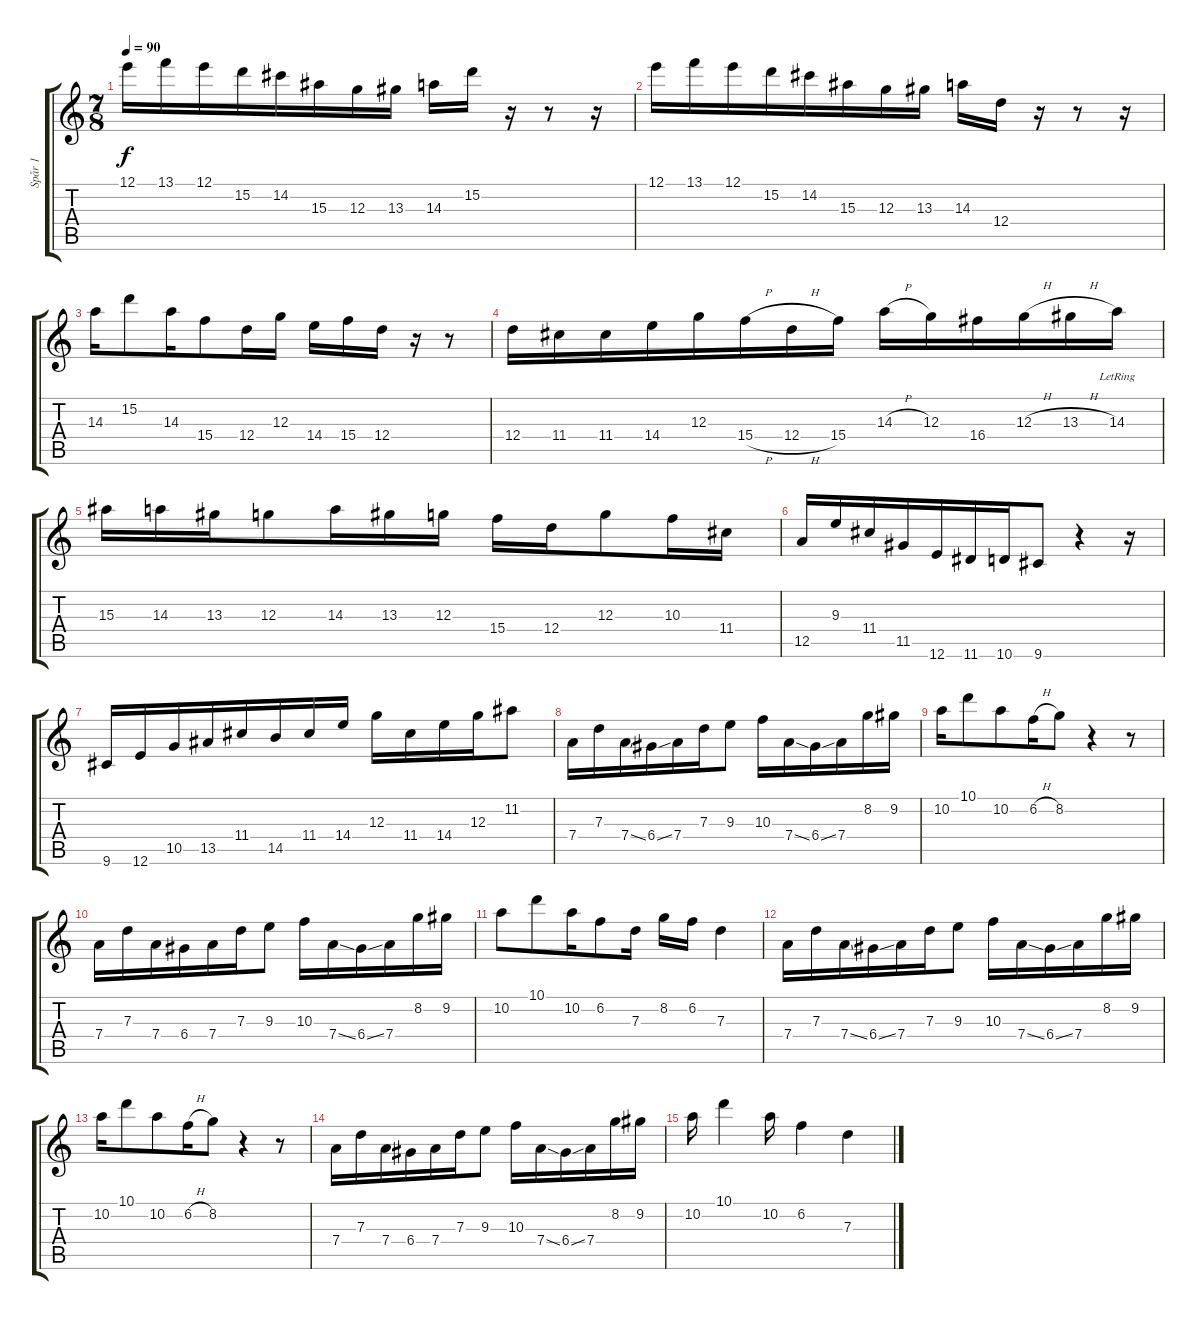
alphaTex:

\track ("Spår 1" "Spår 1") {instrument electricguitarjazz}
\staff {score tabs}
\tuning (E4 B3 G3 D3 A2 E2) {hide}
\ts (7 8)
\tempo 90
\clef g2
\ks c
12.1.16{dy f} 13.1.16 12.1.16 15.2.16 14.2.16 15.3.16 12.3.16 13.3.16 14.3.16 15.2.16 r.16 r.8 r.16 |
12.1.16 13.1.16 12.1.16 15.2.16 14.2.16 15.3.16 12.3.16 13.3.16 14.3.16 12.4.16 r.16 r.8 r.16 |
14.3.16 15.2.8 14.3.16 15.4.8 12.4.16 12.3.16 14.4.16 15.4.16 12.4.16 r.16 r.8 |
12.4.16 11.4.16 11.4.16 14.4.16 12.3.16 15.4{h}.16 12.4{h}.16 15.4.16 14.3{h}.16 12.3.16 16.4.16 12.3{h}.16 13.3{h}.16 14.3{lr}.16 |
15.3.16 14.3.16 13.3.16 12.3.8 14.3.16 13.3.16 12.3.16 15.4.16 12.4.16 12.3.8 10.3.16 11.4.16 |
12.5.16 9.3.16 11.4.16 11.5.16 12.6.16 11.6.16 10.6.16 9.6.8 r.4 r.16 |
9.6.16 12.6.16 10.5.16 13.5.16 11.4.16 14.5.16 11.4.16 14.4.16 12.3.16 11.4.16 14.4.16 12.3.16 11.2.8 |
7.4.16 7.3.16 7.4{ss}.16 6.4{ss}.16 7.4.16 7.3.16 9.3.8 10.3.16 7.4{ss}.16 6.4{ss}.16 7.4.16 8.2.16 9.2.16 |
10.2.16 10.1.8 10.2.8 6.2{h}.16 8.2.8 r.4 r.8 |
7.4.16 7.3.16 7.4.16 6.4.16 7.4.16 7.3.16 9.3.8 10.3.16 7.4{ss}.16 6.4{ss}.16 7.4.16 8.2.16 9.2.16 |
10.2.8 10.1.8 10.2.16 6.2.8 7.3.16 8.2.16 6.2.16 7.3.4 |
7.4.16 7.3.16 7.4{ss}.16 6.4{ss}.16 7.4.16 7.3.16 9.3.8 10.3.16 7.4{ss}.16 6.4{ss}.16 7.4.16 8.2.16 9.2.16 |
10.2.16 10.1.8 10.2.8 6.2{h}.16 8.2.8 r.4 r.8 |
7.4.16 7.3.16 7.4.16 6.4.16 7.4.16 7.3.16 9.3.8 10.3.16 7.4{ss}.16 6.4{ss}.16 7.4.16 8.2.16 9.2.16 |
10.2.16 10.1.4 10.2.16 6.2.4 7.3.4
